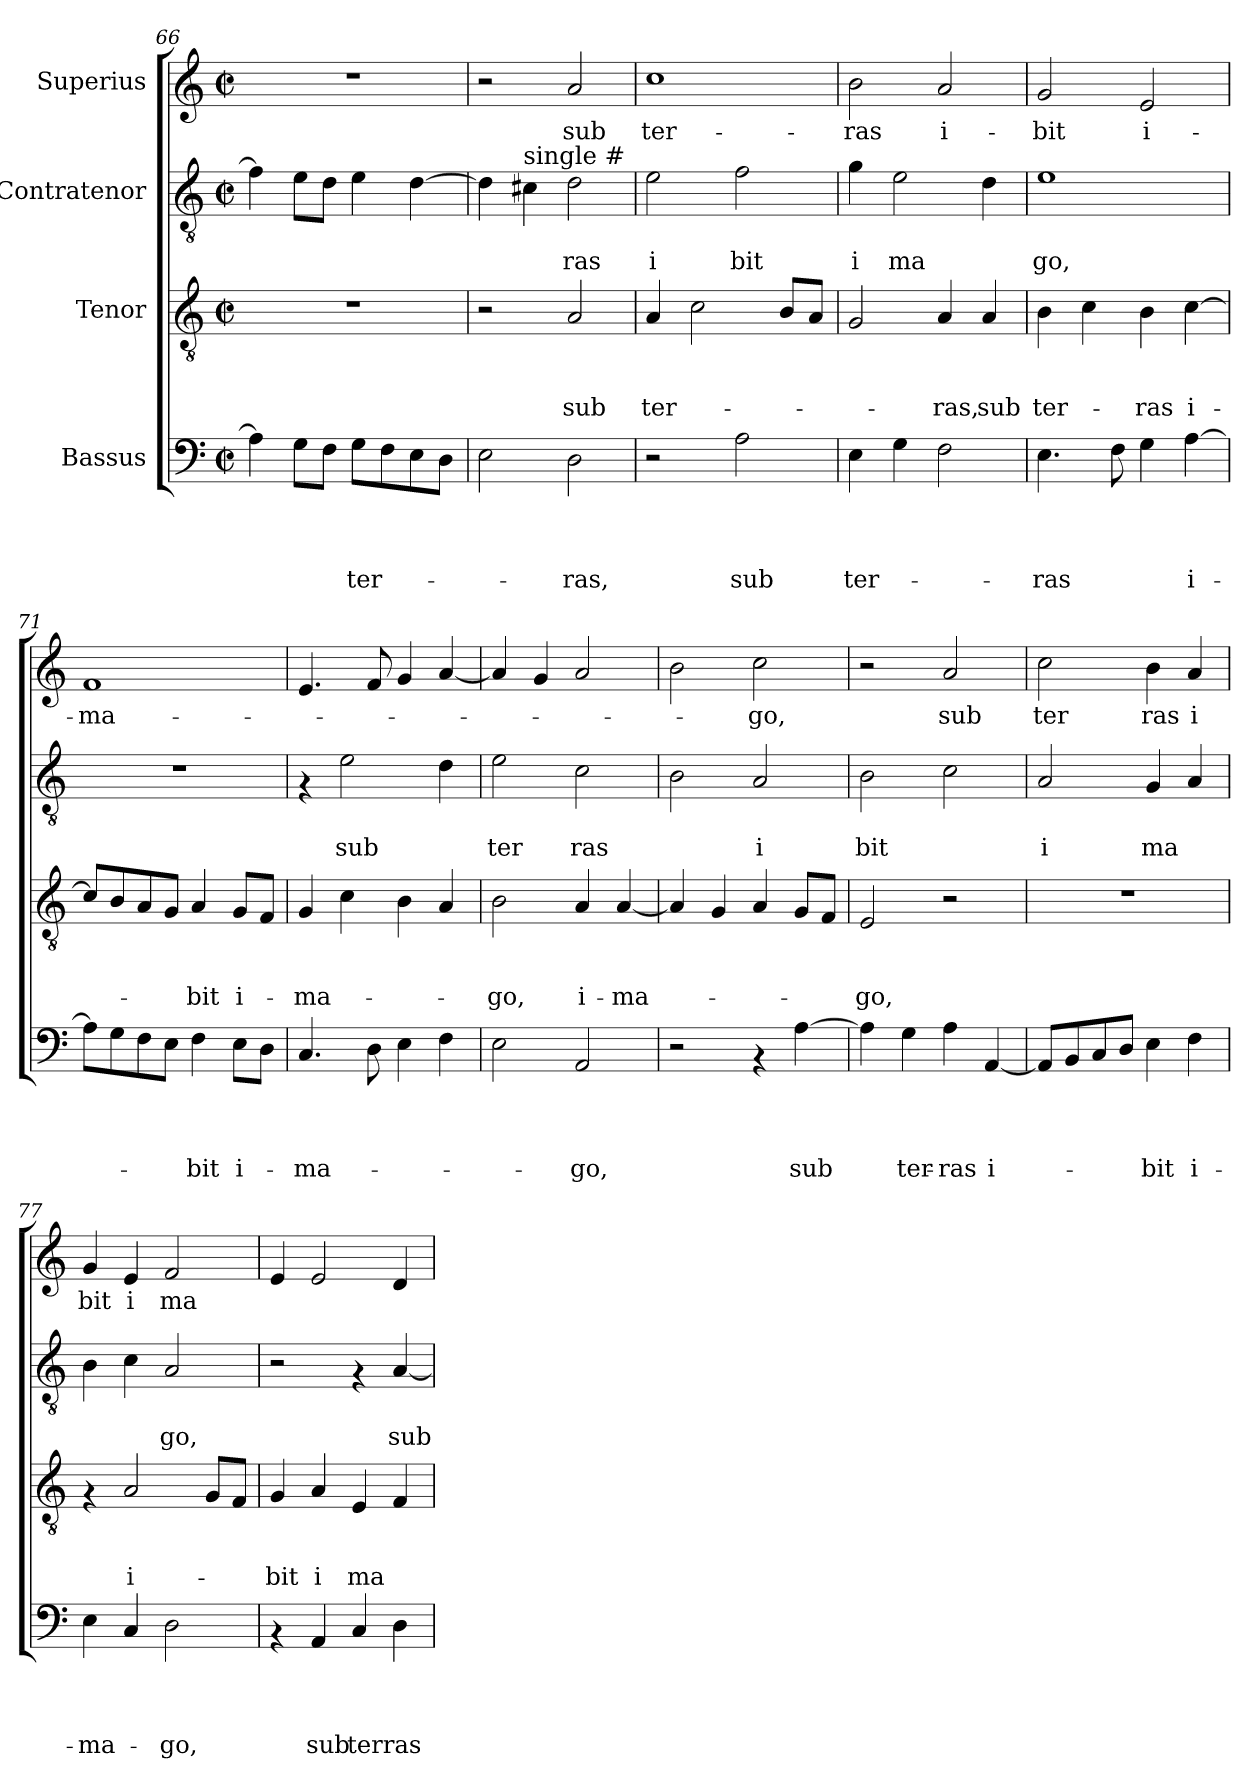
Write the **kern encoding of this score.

**kern	**text	**text	**text	**text	**kern	**text	**text	**text	**kern	**text	**text	**kern	**text
*part4	*part4	*part4	*part4	*part4	*part3	*part3	*part3	*part3	*part2	*part2	*part2	*part1	*part1
*staff4	*staff4	*staff4	*staff4	*staff4	*staff3	*staff3	*staff3	*staff3	*staff2	*staff2	*staff2	*staff1	*staff1
*I"Bassus	*	*	*	*	*I"Tenor	*	*	*	*I"Contratenor	*	*	*I"Superius	*
!!LO:PB:g=z
*clefF4	*	*	*	*	*clefGv2	*	*	*	*clefGv2	*	*	*clefG2	*
*k[]	*	*	*	*	*k[]	*	*	*	*k[]	*	*	*k[]	*
*C:	*	*	*	*	*C:	*	*	*	*C:	*	*	*C:	*
*M2/2	*	*	*	*	*M2/2	*	*	*	*M2/2	*	*	*M2/2	*
*met(c|)	*	*	*	*	*met(c|)	*	*	*	*met(c|)	*	*	*met(c|)	*
=66	=66	=66	=66	=66	=66	=66	=66	=66	=66	=66	=66	=66	=66
4A\]	.	.	.	.	1r	.	.	.	4f\]	.	.	1r	.
8G\L	.	.	.	.	.	.	.	.	8e\L	.	.	.	.
8F\J	.	.	.	.	.	.	.	.	8d\J	.	.	.	.
!	!	!	!	!LO:LY:b	!	!	!	!	!	!	!	!	!
8G\L	.	.	.	ter-	.	.	.	.	4e\	.	.	.	.
8F\	.	.	.	.	.	.	.	.	.	.	.	.	.
8E\	.	.	.	.	.	.	.	.	[>4d\	.	.	.	.
8D\J	.	.	.	.	.	.	.	.	.	.	.	.	.
=67	=67	=67	=67	=67	=67	=67	=67	=67	=67	=67	=67	=67	=67
2E\	.	.	.	.	2r	.	.	.	4d\]	.	.	2r	.
!	!	!	!	!	!	!	!	!	!LO:TX:a:t=single #	!	!	!	!
.	.	.	.	.	.	.	.	.	4c#\	.	.	.	.
!	!	!	!	!LO:LY:b	!	!	!	!LO:LY:b	!	!	!LO:LY:b	!	!LO:LY:b
2D\	.	.	.	-ras,	2A/	.	.	sub	2d\	.	ras	2a/	sub
=68	=68	=68	=68	=68	=68	=68	=68	=68	=68	=68	=68	=68	=68
!	!	!	!	!	!	!	!	!LO:LY:b	!	!	!LO:LY:b	!	!LO:LY:b
2r	.	.	.	.	4A/	.	.	ter-	2e\	.	i	1cc	ter-
.	.	.	.	.	2c\	.	.	.	.	.	.	.	.
!	!	!	!	!LO:LY:b	!	!	!	!	!	!	!LO:LY:b	!	!
2A\	.	.	.	sub	.	.	.	.	2f\	.	bit	.	.
.	.	.	.	.	8B/L	.	.	.	.	.	.	.	.
.	.	.	.	.	8A/J	.	.	.	.	.	.	.	.
=69	=69	=69	=69	=69	=69	=69	=69	=69	=69	=69	=69	=69	=69
!	!	!	!	!LO:LY:b	!	!	!	!	!	!	!LO:LY:b	!	!LO:LY:b
4E\	.	.	.	ter-	2G/	.	.	.	4g\	.	i	2b\	-ras
!	!	!	!	!	!	!	!	!	!	!	!LO:LY:b	!	!
4G\	.	.	.	.	.	.	.	.	2e\	.	ma	.	.
!	!	!	!	!	!	!	!	!LO:LY:b	!	!	!	!	!LO:LY:b
2F\	.	.	.	.	4A/	.	.	-ras,	.	.	.	2a/	i-
!	!	!	!	!	!	!	!	!LO:LY:b	!	!	!	!	!
.	.	.	.	.	4A/	.	.	sub	4d\	.	.	.	.
=70	=70	=70	=70	=70	=70	=70	=70	=70	=70	=70	=70	=70	=70
!	!	!	!	!LO:LY:b	!	!	!	!LO:LY:b	!	!	!LO:LY:b	!	!LO:LY:b
4.E\	.	.	.	-ras	4B\	.	.	ter-	1e	.	go,	2g/	-bit
.	.	.	.	.	4c\	.	.	.	.	.	.	.	.
8F\	.	.	.	.	.	.	.	.	.	.	.	.	.
!	!	!	!	!	!	!	!	!LO:LY:b	!	!	!	!	!LO:LY:b
4G\	.	.	.	.	4B\	.	.	-ras	.	.	.	2e/	i-
!	!	!	!	!LO:LY:b	!	!	!	!LO:LY:b	!	!	!	!	!
[>4A\	.	.	.	i-	[>4c\	.	.	i-	.	.	.	.	.
=71	=71	=71	=71	=71	=71	=71	=71	=71	=71	=71	=71	=71	=71
!	!	!	!	!	!	!	!	!	!	!	!	!	!LO:LY:b
8A\L]	.	.	.	.	8c/L]	.	.	.	1r	.	.	1f	-ma-
8G\	.	.	.	.	8B/	.	.	.	.	.	.	.	.
8F\	.	.	.	.	8A/	.	.	.	.	.	.	.	.
8E\J	.	.	.	.	8G/J	.	.	.	.	.	.	.	.
!	!	!	!	!LO:LY:b	!	!	!	!LO:LY:b	!	!	!	!	!
4F\	.	.	.	-bit	4A/	.	.	-bit	.	.	.	.	.
!	!	!	!	!LO:LY:b	!	!	!	!LO:LY:b	!	!	!	!	!
8E\L	.	.	.	i-	8G/L	.	.	i-	.	.	.	.	.
8D\J	.	.	.	.	8F/J	.	.	.	.	.	.	.	.
!!LO:LB:g=z
=72	=72	=72	=72	=72	=72	=72	=72	=72	=72	=72	=72	=72	=72
!	!	!	!	!LO:LY:b	!	!	!	!LO:LY:b	!	!	!	!	!
4.C/	.	.	.	-ma-	4G/	.	.	-ma-	4rF	.	.	4.e/	.
!	!	!	!	!	!	!	!	!	!	!	!LO:LY:b	!	!
.	.	.	.	.	4c\	.	.	.	2e\	.	sub	.	.
8D\	.	.	.	.	.	.	.	.	.	.	.	8f/	.
4E\	.	.	.	.	4B\	.	.	.	.	.	.	4g/	.
4F\	.	.	.	.	4A/	.	.	.	4d\	.	.	[<4a/	.
=73	=73	=73	=73	=73	=73	=73	=73	=73	=73	=73	=73	=73	=73
!	!	!	!	!	!	!	!	!LO:LY:b	!	!	!LO:LY:b	!	!
2E\	.	.	.	.	2B\	.	.	-go,	2e\	.	ter	4a/]	.
.	.	.	.	.	.	.	.	.	.	.	.	4g/	.
!	!	!	!	!LO:LY:b	!	!	!	!LO:LY:b	!	!	!LO:LY:b	!	!
2AA/	.	.	.	-go,	4A/	.	.	i-	2c\	.	ras	2a/	.
!	!	!	!	!	!	!	!	!LO:LY:b	!	!	!	!	!
.	.	.	.	.	[<4A/	.	.	-ma-	.	.	.	.	.
=74	=74	=74	=74	=74	=74	=74	=74	=74	=74	=74	=74	=74	=74
2r	.	.	.	.	4A/]	.	.	.	2B\	.	.	2b\	.
.	.	.	.	.	4G/	.	.	.	.	.	.	.	.
!	!	!	!	!	!	!	!	!	!	!	!LO:LY:b	!	!LO:LY:b
4rAA	.	.	.	.	4A/	.	.	.	2A/	.	i	2cc\	-go,
!	!	!	!	!LO:LY:b	!	!	!	!	!	!	!	!	!
[>4A\	.	.	.	sub	8G/L	.	.	.	.	.	.	.	.
.	.	.	.	.	8F/J	.	.	.	.	.	.	.	.
=75	=75	=75	=75	=75	=75	=75	=75	=75	=75	=75	=75	=75	=75
!	!	!	!	!	!	!	!	!LO:LY:b	!	!	!LO:LY:b	!	!
4A\]	.	.	.	.	2E/	.	.	-go,	2B\	.	bit	2r	.
!	!	!	!	!LO:LY:b	!	!	!	!	!	!	!	!	!
4G\	.	.	.	ter-	.	.	.	.	.	.	.	.	.
!	!	!	!	!LO:LY:b	!	!	!	!	!	!	!	!	!LO:LY:b
4A\	.	.	.	-ras	2r	.	.	.	2c\	.	.	2a/	sub
!	!	!	!	!LO:LY:b	!	!	!	!	!	!	!	!	!
[<4AA/	.	.	.	i-	.	.	.	.	.	.	.	.	.
=76	=76	=76	=76	=76	=76	=76	=76	=76	=76	=76	=76	=76	=76
!	!	!	!	!	!	!	!	!	!	!	!LO:LY:b	!	!LO:LY:b
8AA/L]	.	.	.	.	1r	.	.	.	2A/	.	i	2cc\	ter
8BB/	.	.	.	.	.	.	.	.	.	.	.	.	.
8C/	.	.	.	.	.	.	.	.	.	.	.	.	.
8D/J	.	.	.	.	.	.	.	.	.	.	.	.	.
!	!	!	!	!LO:LY:b	!	!	!	!	!	!	!LO:LY:b	!	!LO:LY:b
4E\	.	.	.	-bit	.	.	.	.	4G/	.	ma	4b\	ras
!	!	!	!	!LO:LY:b	!	!	!	!	!	!	!	!	!LO:LY:b
4F\	.	.	.	i-	.	.	.	.	4A/	.	.	4a/	i
=77	=77	=77	=77	=77	=77	=77	=77	=77	=77	=77	=77	=77	=77
!	!	!	!	!LO:LY:b	!	!	!	!	!	!	!	!	!LO:LY:b
4E\	.	.	.	-ma-	4rF	.	.	.	4B\	.	.	4g/	bit
!	!	!	!	!	!	!	!	!LO:LY:b	!	!	!	!	!LO:LY:b
4C/	.	.	.	.	2A/	.	.	i-	4c\	.	.	4e/	i
!	!	!	!	!LO:LY:b	!	!	!	!	!	!	!LO:LY:b	!	!LO:LY:b
2D\	.	.	.	-go,	.	.	.	.	2A/	.	go,	2f/	ma
.	.	.	.	.	8G/L	.	.	.	.	.	.	.	.
.	.	.	.	.	8F/J	.	.	.	.	.	.	.	.
!!LO:PB:g=z
=78	=78	=78	=78	=78	=78	=78	=78	=78	=78	=78	=78	=78	=78
!	!	!	!	!	!	!	!	!LO:LY:b	!	!	!	!	!
4rAA	.	.	.	.	4G/	.	.	-bit	2r	.	.	4e/	.
!	!	!	!	!LO:LY:b	!	!	!	!LO:LY:b	!	!	!	!	!
4AA/	.	.	.	sub	4A/	.	.	i	.	.	.	2e/	.
!	!	!	!	!LO:LY:b	!	!	!	!LO:LY:b	!	!	!	!	!
4C/	.	.	.	terras	4E/	.	.	ma	4rF	.	.	.	.
!	!	!	!	!	!	!	!	!	!	!	!LO:LY:b	!	!
4D\	.	.	.	.	4F/	.	.	.	[<4A/	.	sub	4d/	.
=	=	=	=	=	=	=	=	=	=	=	=	=	=
*-	*-	*-	*-	*-	*-	*-	*-	*-	*-	*-	*-	*-	*-
